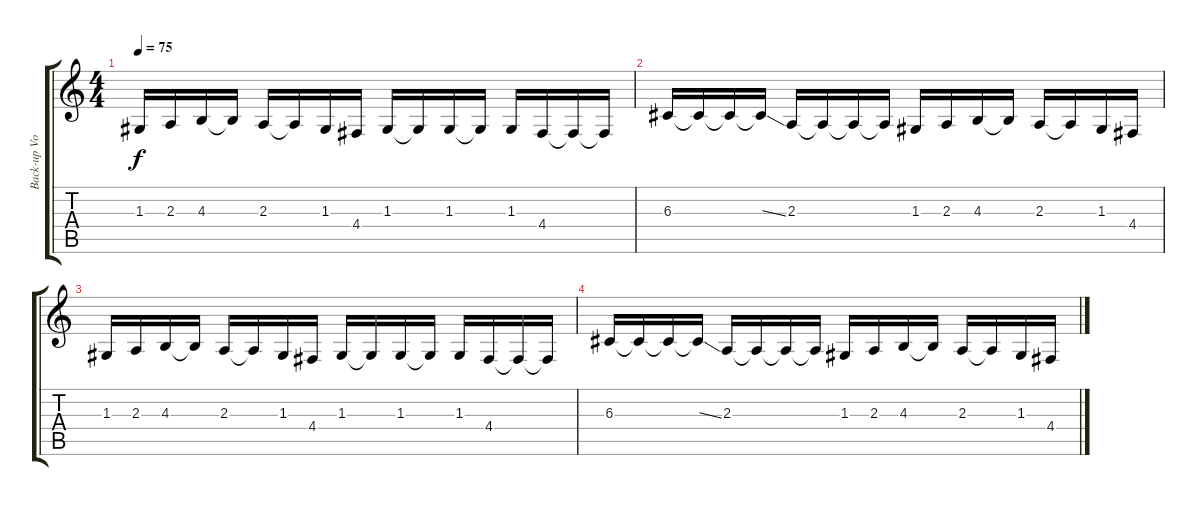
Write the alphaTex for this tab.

\track ("Back-up Vocals" "Back-up Vo") {instrument lead6voice}
\staff {score tabs}
\tuning (E4 B3 G3 D3 A2 E2) {hide}
\ts (4 4)
\tempo 75
\clef g2
\ks c
1.3.16{dy f} 2.3.16 4.3.16 4.3{t}.16 2.3.16 2.3{t}.16 1.3.16 4.4.16 1.3.16 1.3{t}.16 1.3.16 1.3{t}.16 1.3.16 4.4.16 4.4{t}.16 4.4{t}.16 |
6.3.16 6.3{t}.16 6.3{t}.16 6.3{ss t}.16 2.3.16 2.3{t}.16 2.3{t}.16 2.3{t}.16 1.3.16 2.3.16 4.3.16 4.3{t}.16 2.3.16 2.3{t}.16 1.3.16 4.4.16 |
1.3.16 2.3.16 4.3.16 4.3{t}.16 2.3.16 2.3{t}.16 1.3.16 4.4.16 1.3.16 1.3{t}.16 1.3.16 1.3{t}.16 1.3.16 4.4.16 4.4{t}.16 4.4{t}.16 |
6.3.16 6.3{t}.16 6.3{t}.16 6.3{ss t}.16 2.3.16 2.3{t}.16 2.3{t}.16 2.3{t}.16 1.3.16 2.3.16 4.3.16 4.3{t}.16 2.3.16 2.3{t}.16 1.3.16 4.4.16
